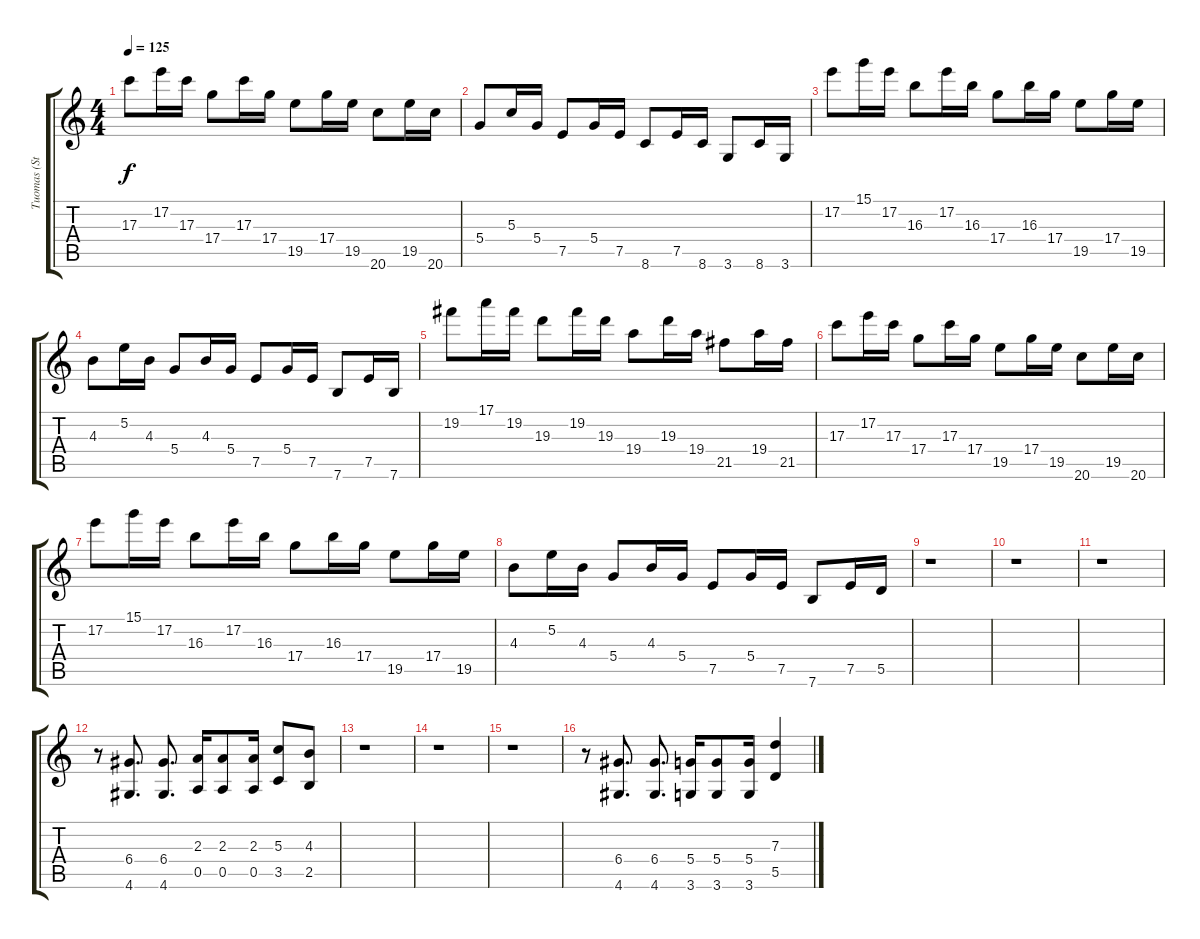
\track ("Tuomas (Strings 1)" "Tuomas (St") {instrument stringensemble1}
\staff {score tabs}
\tuning (E5 B4 G4 D4 A3 E3) {hide}
\ts (4 4)
\tempo 125
\clef g2
\ks c
17.3.8{dy f} 17.2.16 17.3.16 17.4.8 17.3.16 17.4.16 19.5.8 17.4.16 19.5.16 20.6.8 19.5.16 20.6.16 |
5.4.8 5.3.16 5.4.16 7.5.8 5.4.16 7.5.16 8.6.8 7.5.16 8.6.16 3.6.8 8.6.16 3.6.16 |
17.2.8 15.1.16 17.2.16 16.3.8 17.2.16 16.3.16 17.4.8 16.3.16 17.4.16 19.5.8 17.4.16 19.5.16 |
4.3.8 5.2.16 4.3.16 5.4.8 4.3.16 5.4.16 7.5.8 5.4.16 7.5.16 7.6.8 7.5.16 7.6.16 |
19.2.8 17.1.16 19.2.16 19.3.8 19.2.16 19.3.16 19.4.8 19.3.16 19.4.16 21.5.8 19.4.16 21.5.16 |
17.3.8 17.2.16 17.3.16 17.4.8 17.3.16 17.4.16 19.5.8 17.4.16 19.5.16 20.6.8 19.5.16 20.6.16 |
17.2.8 15.1.16 17.2.16 16.3.8 17.2.16 16.3.16 17.4.8 16.3.16 17.4.16 19.5.8 17.4.16 19.5.16 |
4.3.8 5.2.16 4.3.16 5.4.8 4.3.16 5.4.16 7.5.8 5.4.16 7.5.16 7.6.8 7.5.16 5.5.16 |
r.1 |
r.1 |
r.1 |
r.8 (6.4 4.6).8{d} (6.4 4.6).8{d} (2.3 0.5).16 (2.3 0.5).8 (2.3 0.5).16 (5.3 3.5).8 (4.3 2.5).8 |
r.1 |
r.1 |
r.1 |
r.8 (6.4 4.6).8{d} (6.4 4.6).8{d} (5.4 3.6).16 (5.4 3.6).8 (5.4 3.6).16 (7.3 5.5).4
